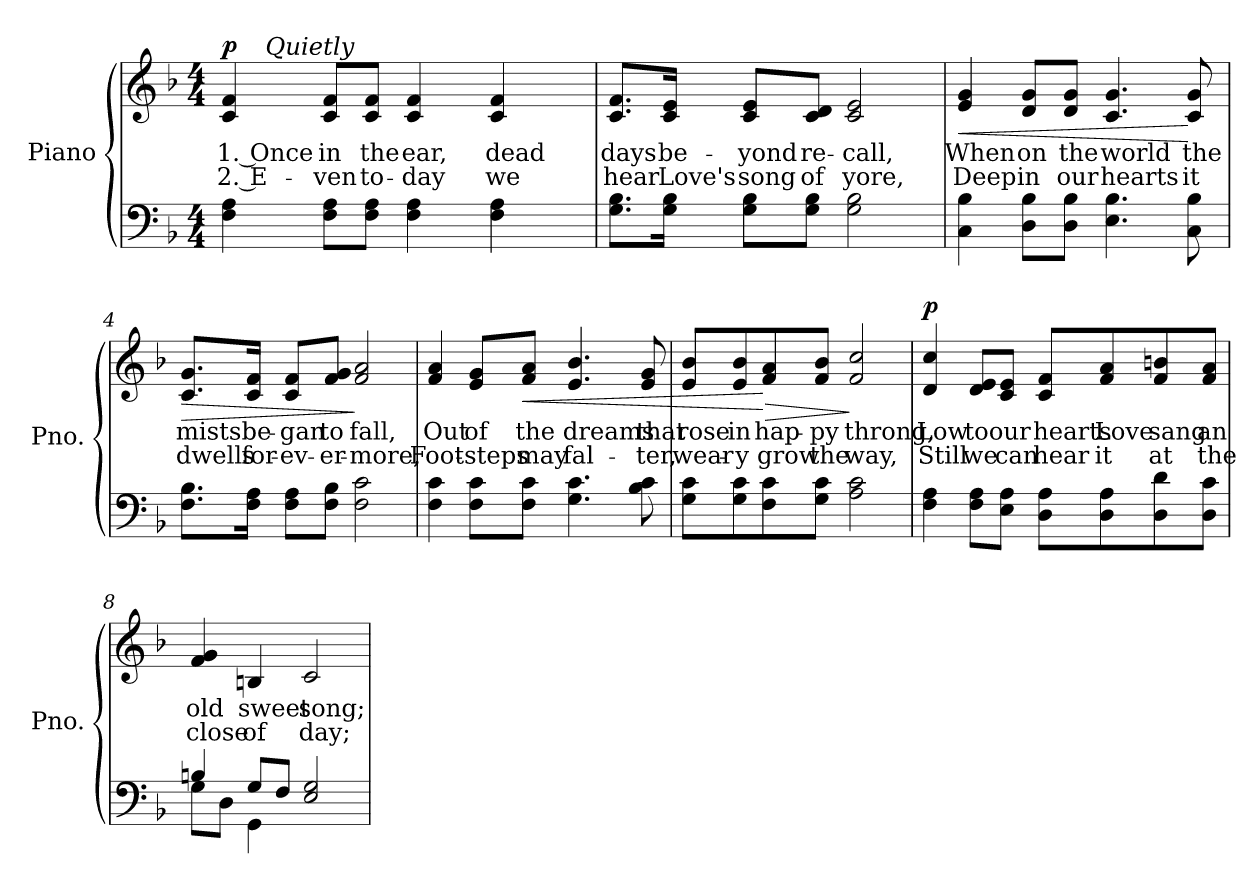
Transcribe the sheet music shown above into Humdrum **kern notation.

**kern	**kern	**text	**text	**dynam
*part1	*part1	*part1	*part1	*part1
*staff2	*staff1	*staff1	*staff1	*staff1/2
*I"Piano	*	*	*	*
*I'Pno.	*	*	*	*
!!LO:PB:g=z
*clefF4	*clefG2	*	*	*
*k[b-]	*k[b-]	*	*	*
*F:	*F:	*	*	*
*M4/4	*M4/4	*	*	*
=1	=1	=1	=1	=1
!	!	!LO:LY:b:color=#000000	!LO:LY:b:color=#000000	!
*	*^	*	*	*
4Fi\ 4Ai	4ci/ 4fi	16ryy	1. Once	2. E-	p
.	.	128..ryy	.	.	.
!	!	!LO:TX:a:i:t=Quietly	!	!	!
.	.	2ryy	.	.	.
!	!	!	!LO:LY:b:color=#000000	!LO:LY:b:color=#000000	!
8Fi\ 8AiL	8ci/ 8fiL	.	in	-ven	.
!	!	!	!LO:LY:b:color=#000000	!LO:LY:b:color=#000000	!
8Fi\ 8AiJ	8ci/ 8fiJ	.	the	to-	.
!	!	!	!LO:LY:b:color=#000000	!LO:LY:b:color=#000000	!
4Fi\ 4Ai	4ci/ 4fi	.	ear,	-day	.
.	.	4ryy	.	.	.
!	!	!	!LO:LY:b:color=#000000	!LO:LY:b:color=#000000	!
4Fi\ 4Ai	4ci/ 4fi	.	dead	we	.
.	.	8ryy	.	.	.
.	.	32ryy	.	.	.
.	.	64ryy	.	.	.
.	.	512ryy	.	.	.
*	*v	*v	*	*	*
=2	=2	=2	=2	=2
*	*^	*	*	*
!	!	!	!LO:LY:b:color=#000000	!LO:LY:b:color=#000000	!
*	*v	*v	*	*	*
8.Gi\ 8.B-iL	8.ci/ 8.fiL	days	hear	.
!	!	!LO:LY:b:color=#000000	!LO:LY:b:color=#000000	!
16Gi\ 16B-iJk	16ci/ 16eiJk	be-	Love's	.
!	!	!LO:LY:b:color=#000000	!LO:LY:b:color=#000000	!
8Gi\ 8B-iL	8ci/ 8eiL	-yond	song	.
!	!	!LO:LY:b:color=#000000	!LO:LY:b:color=#000000	!
8Gi\ 8B-iJ	8ci/ 8diJ	re-	of	.
!	!	!LO:LY:b:color=#000000	!LO:LY:b:color=#000000	!
2Gi\ 2B-i	2ci/ 2ei	-call,	yore,	.
=3	=3	=3	=3	=3
!	!	!LO:LY:b:color=#000000	!LO:LY:b:color=#000000	!LO:HP:b
4Ci\ 4B-i	4ei/ 4gi	When	Deep	<
!	!	!LO:LY:b:color=#000000	!LO:LY:b:color=#000000	!
8Di\ 8B-iL	8di/ 8giL	on	in	.
!	!	!LO:LY:b:color=#000000	!LO:LY:b:color=#000000	!
8Di\ 8B-iJ	8di/ 8giJ	the	our	.
!	!	!LO:LY:b:color=#000000	!LO:LY:b:color=#000000	!
4.Ei\ 4.B-i	4.ci/ 4.gi	world	hearts	.
!	!	!LO:LY:b:color=#000000	!LO:LY:b:color=#000000	!
8Ci\ 8B-i	8ci/ 8gi	the	it	[
!!LO:LB:g=z
=4	=4	=4	=4	=4
!	!	!LO:LY:b:color=#000000	!LO:LY:b:color=#000000	!LO:HP:b
8.Fi\ 8.B-iL	8.ci/ 8.giL	mists	dwells	>
!	!	!LO:LY:b:color=#000000	!LO:LY:b:color=#000000	!
16Fi\ 16AiJk	16ci/ 16fiJk	be-	for-	.
!	!	!LO:LY:b:color=#000000	!LO:LY:b:color=#000000	!
8Fi\ 8AiL	8ci/ 8fiL	-gan	-ev-	.
!	!	!LO:LY:b:color=#000000	!LO:LY:b:color=#000000	!
8Fi\ 8B-iJ	8fi/ 8giJ	to	-er-	.
!	!	!LO:LY:b:color=#000000	!LO:LY:b:color=#000000	!
2Fi\ 2ci	2fi/ 2ai	fall,	-more,	]
=5	=5	=5	=5	=5
!	!	!LO:LY:b:color=#000000	!LO:LY:b:color=#000000	!
4Fi\ 4ci	4fi/ 4ai	Out	Foot-	.
!	!	!LO:LY:b:color=#000000	!LO:LY:b:color=#000000	!
8Fi\ 8ciL	8ei/ 8giL	of	-steps	.
!	!	!LO:LY:b:color=#000000	!LO:LY:b:color=#000000	!LO:HP:b
8Fi\ 8ciJ	8fi/ 8aiJ	the	may	<
!	!	!LO:LY:b:color=#000000	!LO:LY:b:color=#000000	!
4.Gi\ 4.ci	4.ei/ 4.b-i	dreams	fal-	.
!	!	!LO:LY:b:color=#000000	!LO:LY:b:color=#000000	!
8B-i\ 8ci	8ei/ 8gi	that	-ter,	.
=6	=6	=6	=6	=6
!	!	!LO:LY:b:color=#000000	!LO:LY:b:color=#000000	!
8Gi\ 8ciL	8ei/ 8b-iL	rose	wear-	.
!	!	!LO:LY:b:color=#000000	!LO:LY:b:color=#000000	!
8Gi\ 8ci	8ei/ 8b-i	in	-y	.
!	!	!LO:LY:b:color=#000000	!LO:LY:b:color=#000000	!LO:HP:n=1:b
8Fi\ 8ci	8fi/ 8ai	hap-	grow	[ >
!	!	!LO:LY:b:color=#000000	!LO:LY:b:color=#000000	!
8Gi\ 8ciJ	8fi/ 8b-iJ	-py	the	.
!	!	!LO:LY:b:color=#000000	!LO:LY:b:color=#000000	!
2Ai\ 2ci	2fi/ 2cci	throng,	way,	]
=7	=7	=7	=7	=7
!	!	!LO:LY:b:color=#000000	!LO:LY:b:color=#000000	!
4Fi\ 4Ai	4di/ 4cci	Low	Still	p
!	!	!LO:LY:b:color=#000000	!LO:LY:b:color=#000000	!
8Fi\ 8AiL	8di/ 8eiL	to	we	.
!	!	!LO:LY:b:color=#000000	!LO:LY:b:color=#000000	!
8Ei\ 8AiJ	8ci/ 8eiJ	our	can	.
!	!	!LO:LY:b:color=#000000	!LO:LY:b:color=#000000	!
8Di\ 8AiL	8ci/ 8fiL	hearts	hear	.
!	!	!LO:LY:b:color=#000000	!LO:LY:b:color=#000000	!
8Di\ 8Ai	8fi/ 8ai	Love	it	.
!	!	!LO:LY:b:color=#000000	!LO:LY:b:color=#000000	!
8Di\ 8di	8fi/ 8bni	sang	at	.
!	!	!LO:LY:b:color=#000000	!LO:LY:b:color=#000000	!
8Di\ 8ciJ	8fi/ 8aiJ	an	the	.
!!LO:LB:g=z
=8	=8	=8	=8	=8
*^	*	*	*	*
!	!	!	!LO:LY:b:color=#000000	!LO:LY:b:color=#000000	!
4Bni/	8Gi\L	4fi/ 4gi	old	close	.
.	8Di\J	.	.	.	.
!	!	!	!LO:LY:b:color=#000000	!LO:LY:b:color=#000000	!
8Gi/L	4GGi\	4Bni/	sweet	of	.
8Fi/J	.	.	.	.	.
!	!	!	!LO:LY:b:color=#000000	!LO:LY:b:color=#000000	!
2Ei/ 2Gi	2ryy	2ci/	song;	day;	.
*v	*v	*	*	*	*
=	=	=	=	=
*-	*-	*-	*-	*-
